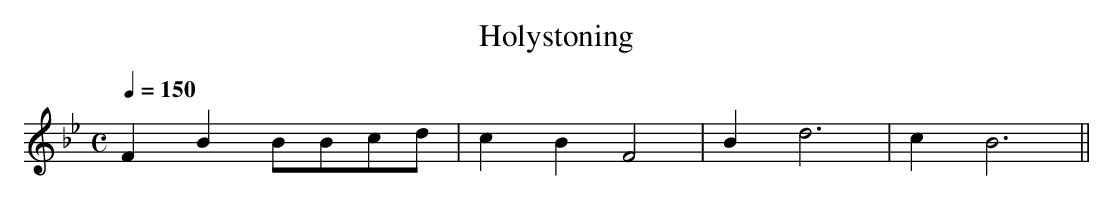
X:1
T:Holystoning
M:C
L:1/8
Q:1/4=150
K:Bb
F2B2 BBcd|c2B2 F4|B2 d6|c2 B6||
